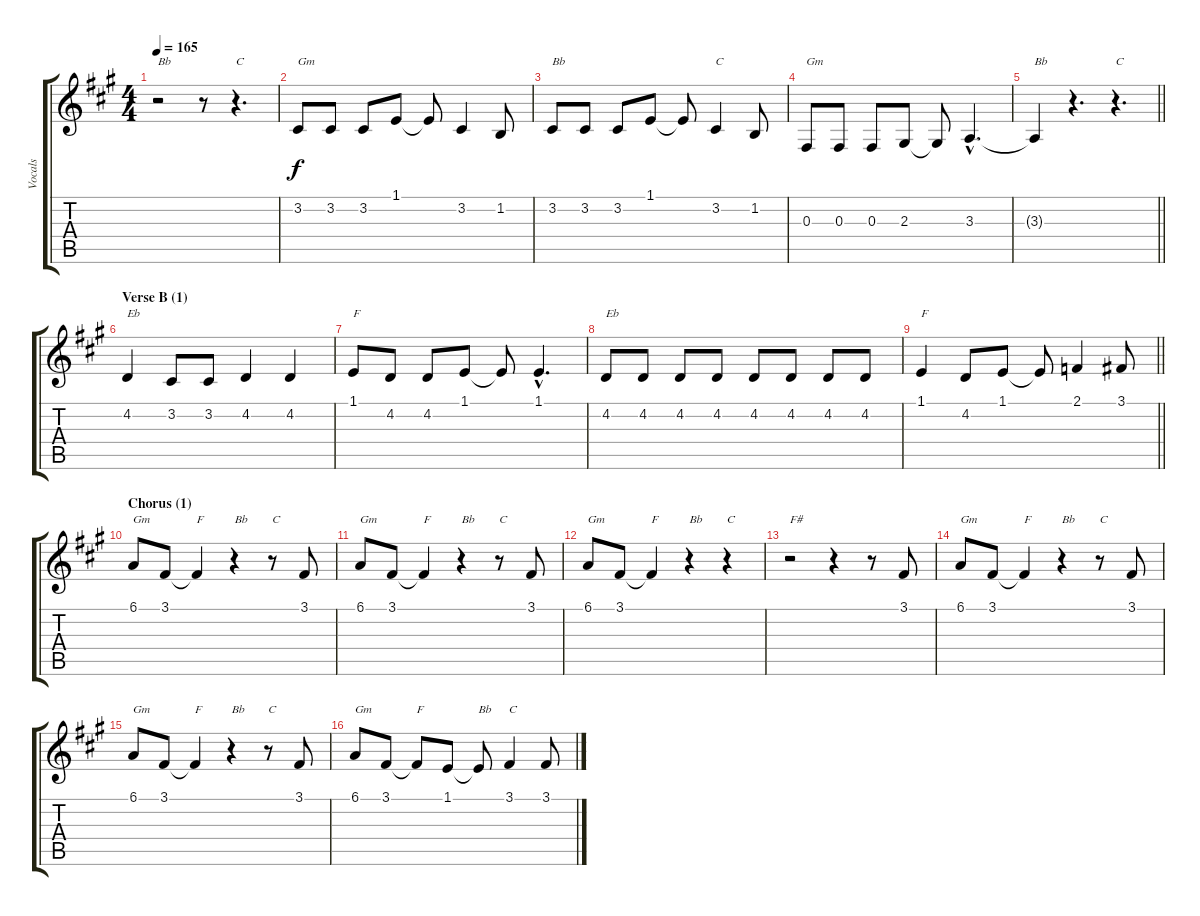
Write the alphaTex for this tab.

\track ("Vocals" "Vocals") {instrument sopranosax}
\staff {score tabs}
\tuning (Eb4 Bb3 Gb3 Db3 Ab2 Eb2) {hide}
\ts (4 4)
\tempo 165
\clef g2
\ks f#minor
r.2{txt "Bb" dy f} r.8 r.4{d txt "C"} |
3.2.8{txt "Gm"} 3.2.8 3.2.8 1.1.8 1.1{t}.8 3.2.4 1.2.8 |
3.2.8{txt "Bb"} 3.2.8 3.2.8 1.1.8 1.1{t}.8 3.2.4{txt "C"} 1.2.8 |
0.3.8{txt "Gm"} 0.3.8 0.3.8 2.3.8 2.3{t}.8 3.3{hac}.4{d} |
\barLineRight lightlight
3.3{t}.4{txt "Bb"} r.4{d} r.4{d txt "C"} |
\section ("" "Verse B (1)")
4.2.4{txt "Eb"} 3.2.8 3.2.8 4.2.4 4.2.4 |
1.1.8{txt "F"} 4.2.8 4.2.8 1.1.8 1.1{t}.8 1.1{hac}.4{d} |
4.2.8{txt "Eb"} 4.2.8 4.2.8 4.2.8 4.2.8 4.2.8 4.2.8 4.2.8 |
\barLineRight lightlight
1.1.4{txt "F"} 4.2.8 1.1.8 1.1{t}.8 2.1.4 3.1.8 |
\section ("" "Chorus (1)")
6.1.8{txt "Gm"} 3.1.8 3.1{t}.4{txt "F"} r.4{txt "Bb"} r.8{txt "C"} 3.1.8 |
6.1.8{txt "Gm"} 3.1.8 3.1{t}.4{txt "F"} r.4{txt "Bb"} r.8{txt "C"} 3.1.8 |
6.1.8{txt "Gm"} 3.1.8 3.1{t}.4{txt "F"} r.4{txt "Bb"} r.4{txt "C"} |
r.2{txt "F#"} r.4 r.8 3.1.8 |
6.1.8{txt "Gm"} 3.1.8 3.1{t}.4{txt "F"} r.4{txt "Bb"} r.8{txt "C"} 3.1.8 |
6.1.8{txt "Gm"} 3.1.8 3.1{t}.4{txt "F"} r.4{txt "Bb"} r.8{txt "C"} 3.1.8 |
6.1.8{txt "Gm"} 3.1.8 3.1{t}.8{txt "F"} 1.1.8 1.1{t}.8{txt "Bb"} 3.1.4{txt "C"} 3.1.8
